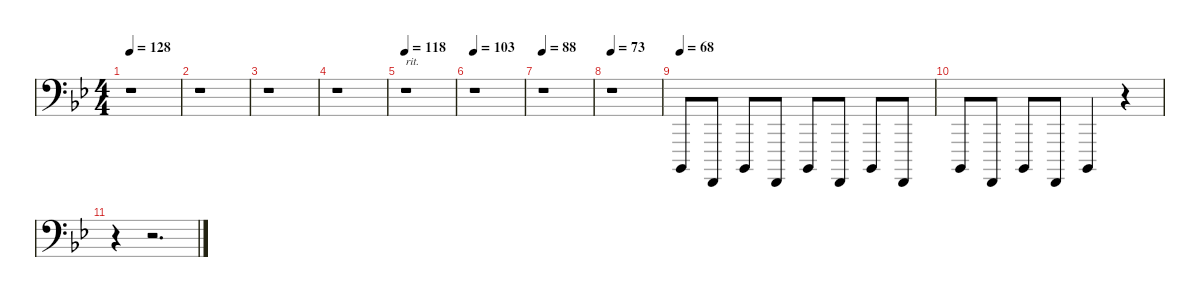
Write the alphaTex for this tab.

\defaultSystemsLayout 4
\hideDynamics
\bracketExtendMode nobrackets
\singleTrackTrackNamePolicy hidden
\multiTrackTrackNamePolicy hidden
\firstSystemTrackNameMode fullname
\firstSystemTrackNameOrientation horizontal
\otherSystemsTrackNameOrientation horizontal
\track ("Timpani" "timp.") {instrument timpani}
\staff {score}
\tuning (G2 D2 A1 E1 B0)
\displaytranspose -12
\ts (4 4)
\tempo 128
\clef f4
\ks bb
r.1{dy f beam Down} |
r.1{beam Down} |
r.1{beam Down} |
r.1{beam Down} |
\tempo 118
r.1{txt "rit." beam Down} |
\tempo 103
r.1{beam Down} |
\tempo 88
r.1{beam Down} |
\tempo 73
r.1{beam Down} |
\tempo 68
1.3{acc b}.8{beam Up} 1.4{acc forcenatural}.8{beam Up} 1.3{acc b}.8{beam Up} 1.4{acc forcenatural}.8{beam Up} 1.3{acc b}.8{beam Up} 1.4{acc forcenatural}.8{beam Up} 1.3{acc b}.8{beam Up} 1.4{acc forcenatural}.8{beam Up} |
1.3{acc b}.8{beam Up} 1.4{acc forcenatural}.8{beam Up} 1.3{acc b}.8{beam Up} 1.4{acc forcenatural}.8{beam Up} 1.3{acc b}.4{beam Up} r.4{beam Up} |
r.4{beam Down} r.2{d beam Down}
